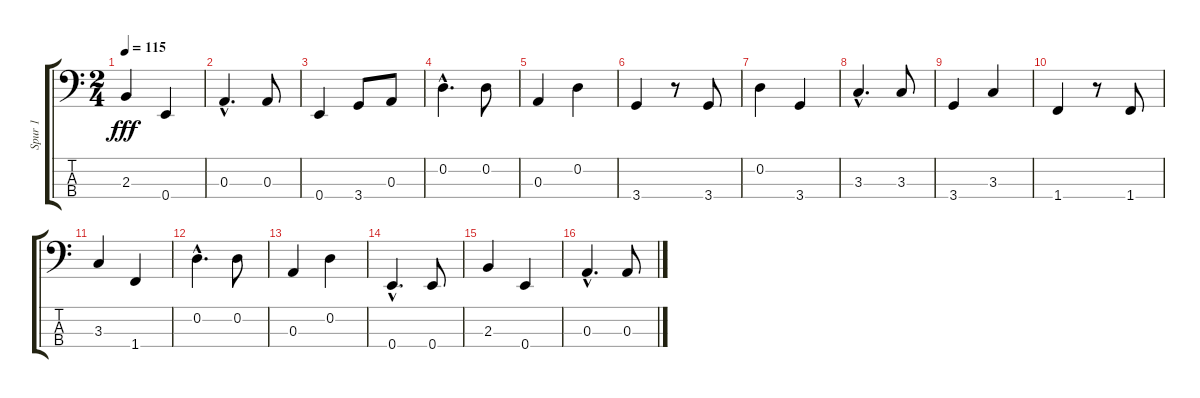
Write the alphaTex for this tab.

\track ("Spur 1" "Spur 1") {instrument electricbasspick}
\staff {score tabs}
\tuning (G2 D2 A1 E1) {hide}
\ts (2 4)
\tempo 115
\clef f4
\ks c
2.3.4{dy fff} 0.4.4 |
0.3{hac}.4{d} 0.3.8 |
0.4.4 3.4.8 0.3.8 |
0.2{hac}.4{d} 0.2.8 |
0.3.4 0.2.4 |
3.4.4 r.8 3.4.8 |
0.2.4 3.4.4 |
3.3{hac}.4{d} 3.3.8 |
3.4.4 3.3.4 |
1.4.4 r.8 1.4.8 |
3.3.4 1.4.4 |
0.2{hac}.4{d} 0.2.8 |
0.3.4 0.2.4 |
0.4{hac}.4{d} 0.4.8 |
2.3.4 0.4.4 |
0.3{hac}.4{d} 0.3.8
